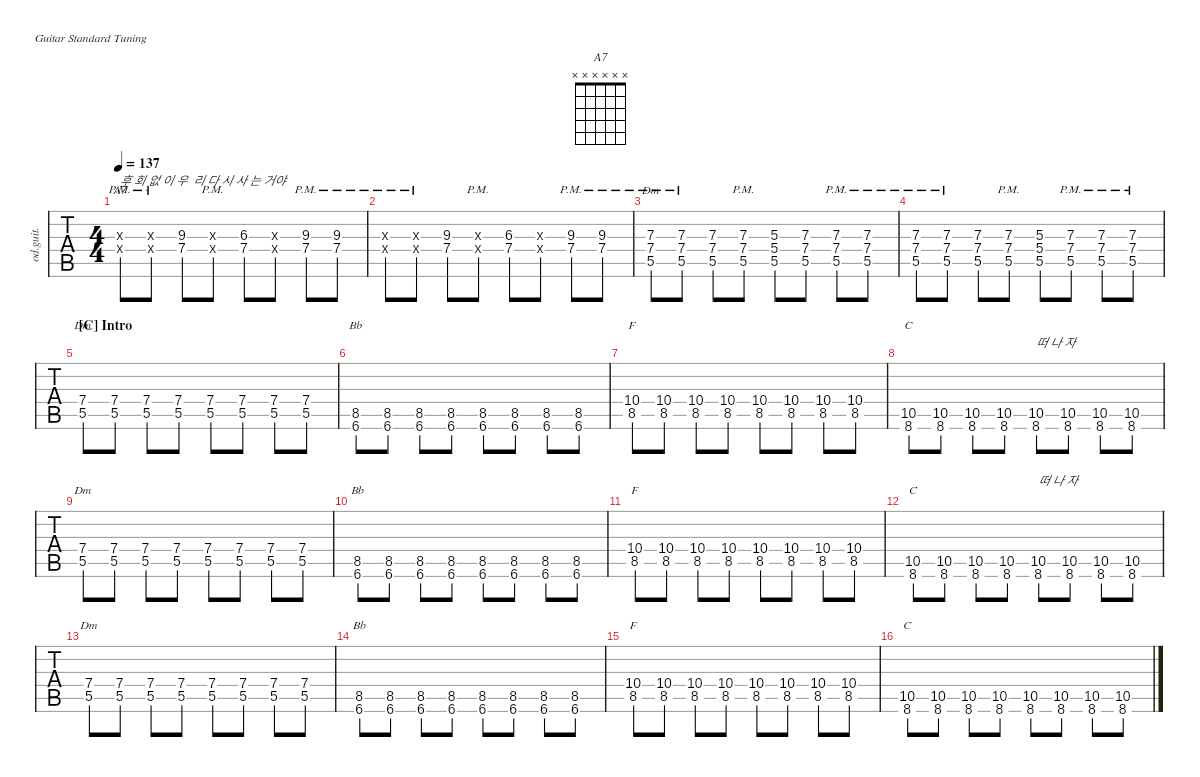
\defaultSystemsLayout 4
\hideDynamics
\bracketExtendMode nobrackets
\track ("Guitar3" "od.guit.") {instrument overdrivenguitar}
\staff {tabs}
\tuning (E4 B3 G3 D3 A2 E2)
\chord ("Dm" x x x 7 5 x) {firstfret 5 showdiagram false showfingering false}
\chord ("Bb" x x x x 8 6) {firstfret 6 showdiagram false showfingering false}
\chord ("F" x x x 10 8 x) {firstfret 8 showdiagram false showfingering false}
\chord ("C" x x x x 10 8) {firstfret 8 showdiagram false showfingering false}
\chord ("A7" x x x x x x)
\chord ("Dm" x x 7 7 5 x) {firstfret 5 showdiagram false showfingering false}
\ts (4 4)
\tempo 137
\clef g2
\ks f
(7.4{pm x acc forcenatural} 9.3{pm x acc forcenatural}).8{ch "A7" txt "후 회 없 이 우  리 다 시 사 는 거야" dy mf} (7.4{pm x acc forcenatural} 9.3{pm x acc forcenatural}).8 (7.4{acc forcenatural} 9.3{acc forcenatural}).8 (7.4{pm x acc forcenatural} 9.3{pm x acc forcenatural}).8 (7.4{acc forcenatural} 6.3{acc b}).8 (7.4{x acc forcenatural} 9.3{x acc forcenatural}).8 (7.4{pm acc forcenatural} 9.3{pm acc forcenatural}).8 (7.4{pm acc forcenatural} 9.3{pm acc forcenatural}).8 |
(7.4{pm x acc forcenatural} 9.3{pm x acc forcenatural}).8 (7.4{pm x acc forcenatural} 9.3{pm x acc forcenatural}).8 (7.4{acc forcenatural} 9.3{acc forcenatural}).8 (7.4{pm x acc forcenatural} 9.3{pm x acc forcenatural}).8 (7.4{acc forcenatural} 6.3{acc b}).8 (7.4{x acc forcenatural} 9.3{x acc forcenatural}).8 (7.4{pm acc forcenatural} 9.3{pm acc forcenatural}).8 (7.4{pm acc forcenatural} 9.3{pm acc forcenatural}).8 |
(5.5{pm acc forcenatural} 7.4{pm acc forcenatural} 7.3{pm acc forcenatural}).8{ch "Dm"} (5.5{pm acc forcenatural} 7.4{pm acc forcenatural} 7.3{pm acc forcenatural}).8 (5.5{acc forcenatural} 7.4{acc forcenatural} 7.3{acc forcenatural}).8 (5.5{pm acc forcenatural} 7.4{pm acc forcenatural} 7.3{pm acc forcenatural}).8 (5.4{acc forcenatural} 5.3{acc forcenatural} 5.5{acc forcenatural}).8 (7.4{acc forcenatural} 5.5{acc forcenatural} 7.3{acc forcenatural}).8 (7.4{pm acc forcenatural} 5.5{pm acc forcenatural} 7.3{pm acc forcenatural}).8 (7.4{pm acc forcenatural} 5.5{pm acc forcenatural} 7.3{pm acc forcenatural}).8 |
(5.5{pm acc forcenatural} 7.4{pm acc forcenatural} 7.3{pm acc forcenatural}).8 (5.5{pm acc forcenatural} 7.4{pm acc forcenatural} 7.3{pm acc forcenatural}).8 (5.5{acc forcenatural} 7.4{acc forcenatural} 7.3{acc forcenatural}).8 (5.5{pm acc forcenatural} 7.4{pm acc forcenatural} 7.3{pm acc forcenatural}).8 (5.4{acc forcenatural} 5.3{acc forcenatural} 5.5{acc forcenatural}).8 (7.4{pm acc forcenatural} 5.5{pm acc forcenatural} 7.3{pm acc forcenatural}).8 (7.4{pm acc forcenatural} 5.5{pm acc forcenatural} 7.3{pm acc forcenatural}).8 (7.4{pm acc forcenatural} 5.5{pm acc forcenatural} 7.3{pm acc forcenatural}).8 |
\section ("C" "Intro")
(5.5{acc forcenatural} 7.4{acc forcenatural}).8{ch "Dm"} (5.5{acc forcenatural} 7.4{acc forcenatural}).8 (5.5{acc forcenatural} 7.4{acc forcenatural}).8 (5.5{acc forcenatural} 7.4{acc forcenatural}).8 (7.4{acc forcenatural} 5.5{acc forcenatural}).8 (7.4{acc forcenatural} 5.5{acc forcenatural}).8 (7.4{acc forcenatural} 5.5{acc forcenatural}).8 (7.4{acc forcenatural} 5.5{acc forcenatural}).8 |
(8.5{acc forcenatural} 6.6{acc b}).8{ch "Bb"} (8.5{acc forcenatural} 6.6{acc b}).8 (8.5{acc forcenatural} 6.6{acc b}).8 (8.5{acc forcenatural} 6.6{acc b}).8 (8.5{acc forcenatural} 6.6{acc b}).8 (8.5{acc forcenatural} 6.6{acc b}).8 (8.5{acc forcenatural} 6.6{acc b}).8 (8.5{acc forcenatural} 6.6{acc b}).8 |
(8.5{acc forcenatural} 10.4{acc forcenatural}).8{ch "F"} (8.5{acc forcenatural} 10.4{acc forcenatural}).8 (8.5{acc forcenatural} 10.4{acc forcenatural}).8 (8.5{acc forcenatural} 10.4{acc forcenatural}).8 (10.4{acc forcenatural} 8.5{acc forcenatural}).8 (10.4{acc forcenatural} 8.5{acc forcenatural}).8 (10.4{acc forcenatural} 8.5{acc forcenatural}).8 (10.4{acc forcenatural} 8.5{acc forcenatural}).8 |
(10.5{acc forcenatural} 8.6{acc forcenatural}).8{ch "C"} (10.5{acc forcenatural} 8.6{acc forcenatural}).8 (10.5{acc forcenatural} 8.6{acc forcenatural}).8 (10.5{acc forcenatural} 8.6{acc forcenatural}).8 (10.5{acc forcenatural} 8.6{acc forcenatural}).8{txt "떠 나 자"} (10.5{acc forcenatural} 8.6{acc forcenatural}).8 (10.5{acc forcenatural} 8.6{acc forcenatural}).8 (10.5{acc forcenatural} 8.6{acc forcenatural}).8 |
(5.5{acc forcenatural} 7.4{acc forcenatural}).8{ch "Dm"} (5.5{acc forcenatural} 7.4{acc forcenatural}).8 (5.5{acc forcenatural} 7.4{acc forcenatural}).8 (5.5{acc forcenatural} 7.4{acc forcenatural}).8 (7.4{acc forcenatural} 5.5{acc forcenatural}).8 (7.4{acc forcenatural} 5.5{acc forcenatural}).8 (7.4{acc forcenatural} 5.5{acc forcenatural}).8 (7.4{acc forcenatural} 5.5{acc forcenatural}).8 |
(8.5{acc forcenatural} 6.6{acc b}).8{ch "Bb"} (8.5{acc forcenatural} 6.6{acc b}).8 (8.5{acc forcenatural} 6.6{acc b}).8 (8.5{acc forcenatural} 6.6{acc b}).8 (8.5{acc forcenatural} 6.6{acc b}).8 (8.5{acc forcenatural} 6.6{acc b}).8 (8.5{acc forcenatural} 6.6{acc b}).8 (8.5{acc forcenatural} 6.6{acc b}).8 |
(8.5{acc forcenatural} 10.4{acc forcenatural}).8{ch "F"} (8.5{acc forcenatural} 10.4{acc forcenatural}).8 (8.5{acc forcenatural} 10.4{acc forcenatural}).8 (8.5{acc forcenatural} 10.4{acc forcenatural}).8 (10.4{acc forcenatural} 8.5{acc forcenatural}).8 (10.4{acc forcenatural} 8.5{acc forcenatural}).8 (10.4{acc forcenatural} 8.5{acc forcenatural}).8 (10.4{acc forcenatural} 8.5{acc forcenatural}).8 |
(10.5{acc forcenatural} 8.6{acc forcenatural}).8{ch "C"} (10.5{acc forcenatural} 8.6{acc forcenatural}).8 (10.5{acc forcenatural} 8.6{acc forcenatural}).8 (10.5{acc forcenatural} 8.6{acc forcenatural}).8 (10.5{acc forcenatural} 8.6{acc forcenatural}).8{txt "떠 나 자"} (10.5{acc forcenatural} 8.6{acc forcenatural}).8 (10.5{acc forcenatural} 8.6{acc forcenatural}).8 (10.5{acc forcenatural} 8.6{acc forcenatural}).8 |
(5.5{acc forcenatural} 7.4{acc forcenatural}).8{ch "Dm"} (5.5{acc forcenatural} 7.4{acc forcenatural}).8 (5.5{acc forcenatural} 7.4{acc forcenatural}).8 (5.5{acc forcenatural} 7.4{acc forcenatural}).8 (7.4{acc forcenatural} 5.5{acc forcenatural}).8 (7.4{acc forcenatural} 5.5{acc forcenatural}).8 (7.4{acc forcenatural} 5.5{acc forcenatural}).8 (7.4{acc forcenatural} 5.5{acc forcenatural}).8 |
(8.5{acc forcenatural} 6.6{acc b}).8{ch "Bb"} (8.5{acc forcenatural} 6.6{acc b}).8 (8.5{acc forcenatural} 6.6{acc b}).8 (8.5{acc forcenatural} 6.6{acc b}).8 (8.5{acc forcenatural} 6.6{acc b}).8 (8.5{acc forcenatural} 6.6{acc b}).8 (8.5{acc forcenatural} 6.6{acc b}).8 (8.5{acc forcenatural} 6.6{acc b}).8 |
(8.5{acc forcenatural} 10.4{acc forcenatural}).8{ch "F"} (8.5{acc forcenatural} 10.4{acc forcenatural}).8 (8.5{acc forcenatural} 10.4{acc forcenatural}).8 (8.5{acc forcenatural} 10.4{acc forcenatural}).8 (10.4{acc forcenatural} 8.5{acc forcenatural}).8 (10.4{acc forcenatural} 8.5{acc forcenatural}).8 (10.4{acc forcenatural} 8.5{acc forcenatural}).8 (10.4{acc forcenatural} 8.5{acc forcenatural}).8 |
(10.5{acc forcenatural} 8.6{acc forcenatural}).8{ch "C"} (10.5{acc forcenatural} 8.6{acc forcenatural}).8 (10.5{acc forcenatural} 8.6{acc forcenatural}).8 (10.5{acc forcenatural} 8.6{acc forcenatural}).8 (10.5{acc forcenatural} 8.6{acc forcenatural}).8 (10.5{acc forcenatural} 8.6{acc forcenatural}).8 (10.5{acc forcenatural} 8.6{acc forcenatural}).8 (10.5{acc forcenatural} 8.6{acc forcenatural}).8
